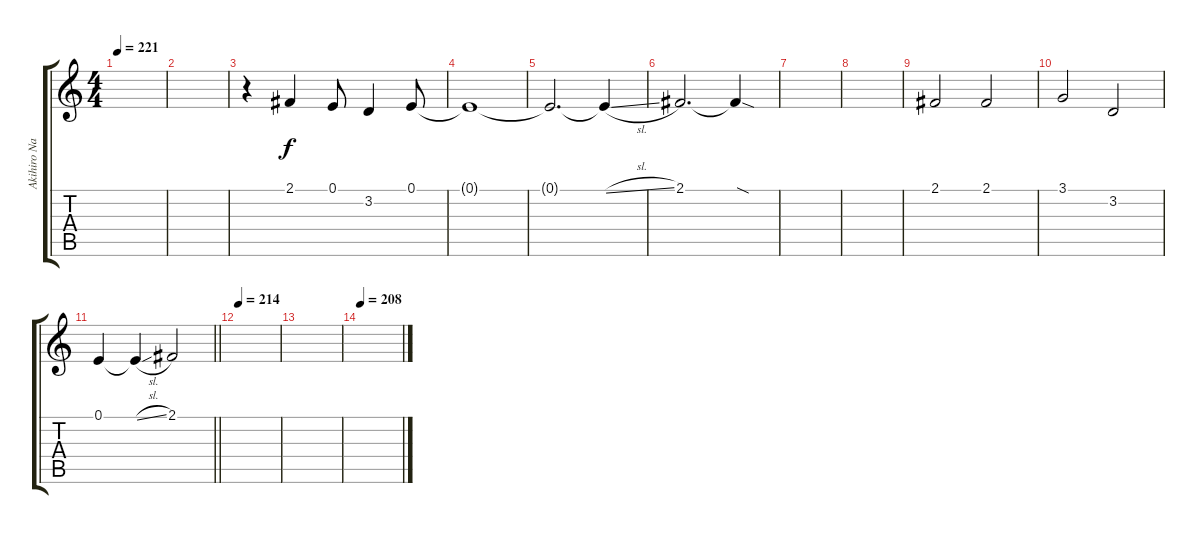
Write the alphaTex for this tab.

\track ("Akihiro Nanba" "Akihiro Na") {instrument bassoon}
\staff {score tabs}
\tuning (E4 B3 G3 D3 A2 E2) {hide}
\ts (4 4)
\tempo 221
\clef g2
\ks c
|
|
r.4 2.1.4 0.1.8 3.2.4 0.1.8 |
0.1{t}.1 |
0.1{t}.2{d} 0.1{sl t}.4 |
2.1.2{d} 2.1{sod t}.4 |
|
|
2.1.2 2.1.2 |
3.1.2 3.2.2 |
\barLineRight lightlight
0.1.4 0.1{sl t}.4 2.1.2 |
\section ("" "")
\tempo 214
|
|
\tempo 208
